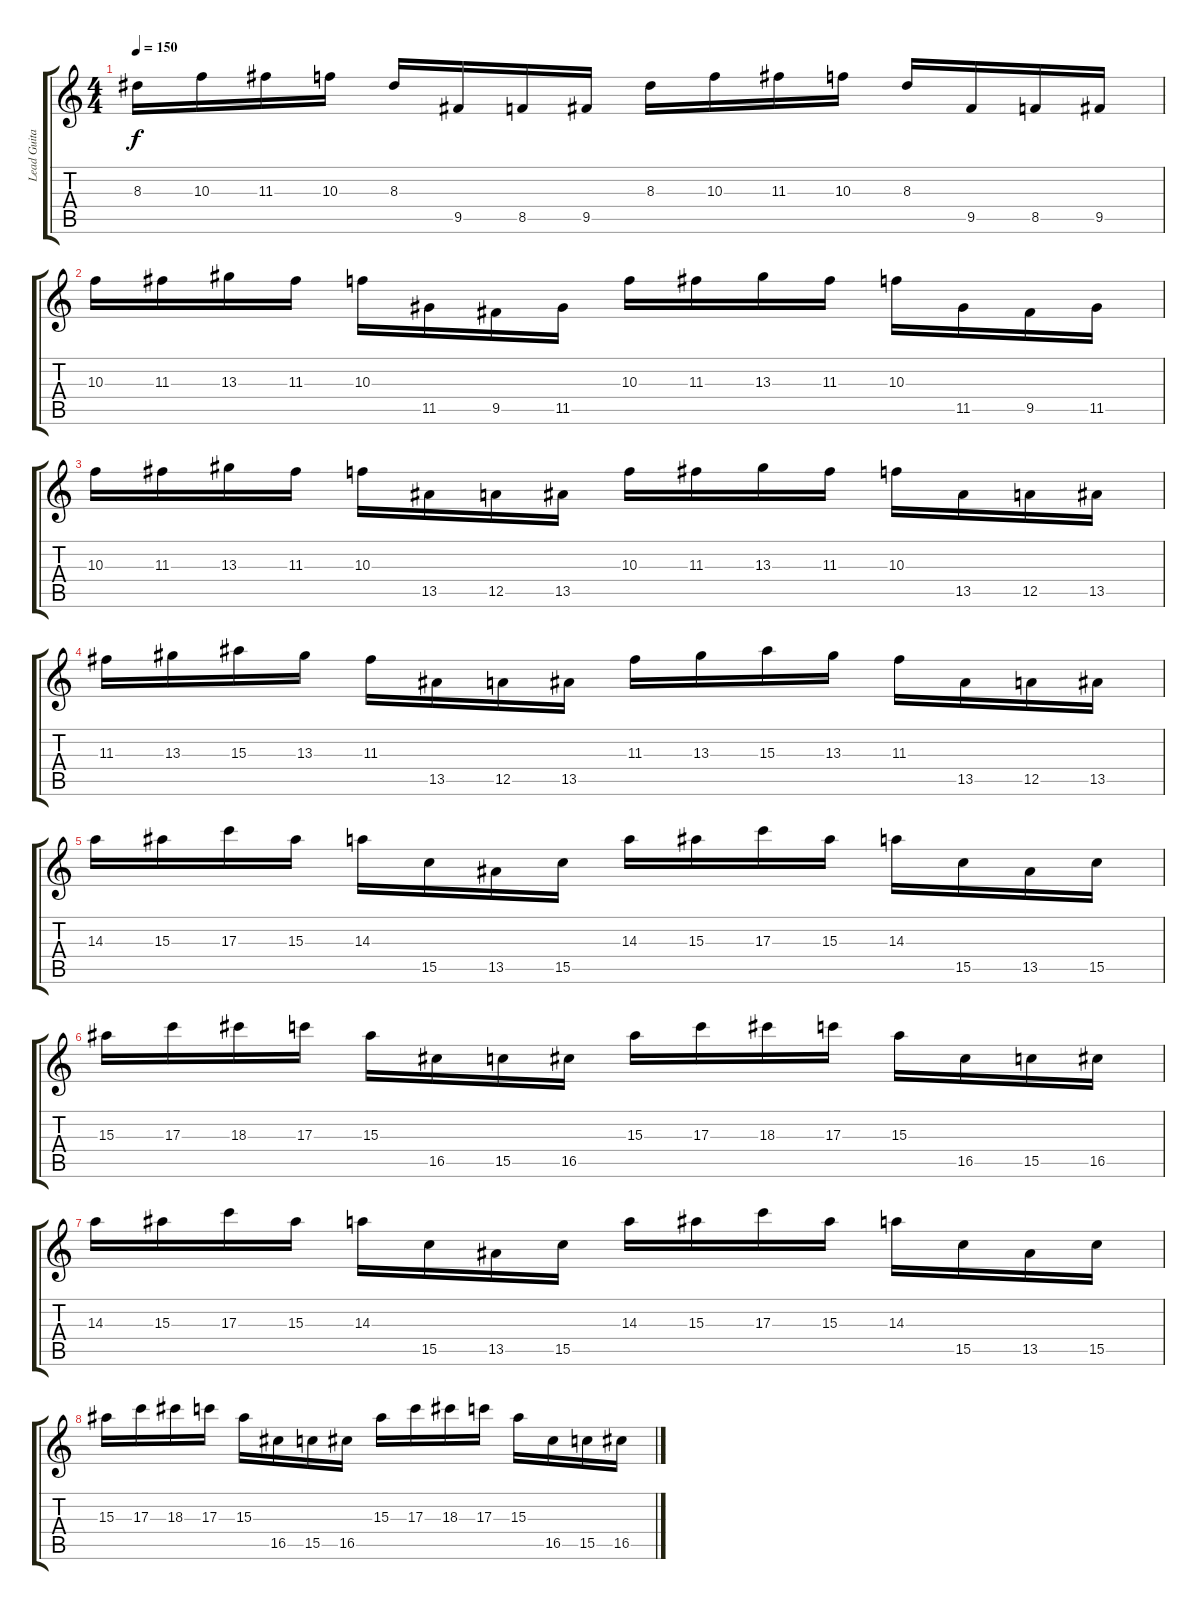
\track ("Lead Guitar (P.Rondat)" "Lead Guita") {instrument overdrivenguitar}
\staff {score tabs}
\tuning (E4 B3 G3 D3 A2 E2) {hide}
\ts (4 4)
\tempo 150
\clef g2
\ks c
8.3.16{dy f} 10.3.16 11.3.16 10.3.16 8.3.16 9.5.16 8.5.16 9.5.16 8.3.16 10.3.16 11.3.16 10.3.16 8.3.16 9.5.16 8.5.16 9.5.16 |
10.3.16 11.3.16 13.3.16 11.3.16 10.3.16 11.5.16 9.5.16 11.5.16 10.3.16 11.3.16 13.3.16 11.3.16 10.3.16 11.5.16 9.5.16 11.5.16 |
10.3.16 11.3.16 13.3.16 11.3.16 10.3.16 13.5.16 12.5.16 13.5.16 10.3.16 11.3.16 13.3.16 11.3.16 10.3.16 13.5.16 12.5.16 13.5.16 |
11.3.16 13.3.16 15.3.16 13.3.16 11.3.16 13.5.16 12.5.16 13.5.16 11.3.16 13.3.16 15.3.16 13.3.16 11.3.16 13.5.16 12.5.16 13.5.16 |
14.3.16 15.3.16 17.3.16 15.3.16 14.3.16 15.5.16 13.5.16 15.5.16 14.3.16 15.3.16 17.3.16 15.3.16 14.3.16 15.5.16 13.5.16 15.5.16 |
15.3.16 17.3.16 18.3.16 17.3.16 15.3.16 16.5.16 15.5.16 16.5.16 15.3.16 17.3.16 18.3.16 17.3.16 15.3.16 16.5.16 15.5.16 16.5.16 |
14.3.16 15.3.16 17.3.16 15.3.16 14.3.16 15.5.16 13.5.16 15.5.16 14.3.16 15.3.16 17.3.16 15.3.16 14.3.16 15.5.16 13.5.16 15.5.16 |
15.3.16 17.3.16 18.3.16 17.3.16 15.3.16 16.5.16 15.5.16 16.5.16 15.3.16 17.3.16 18.3.16 17.3.16 15.3.16 16.5.16 15.5.16 16.5.16
